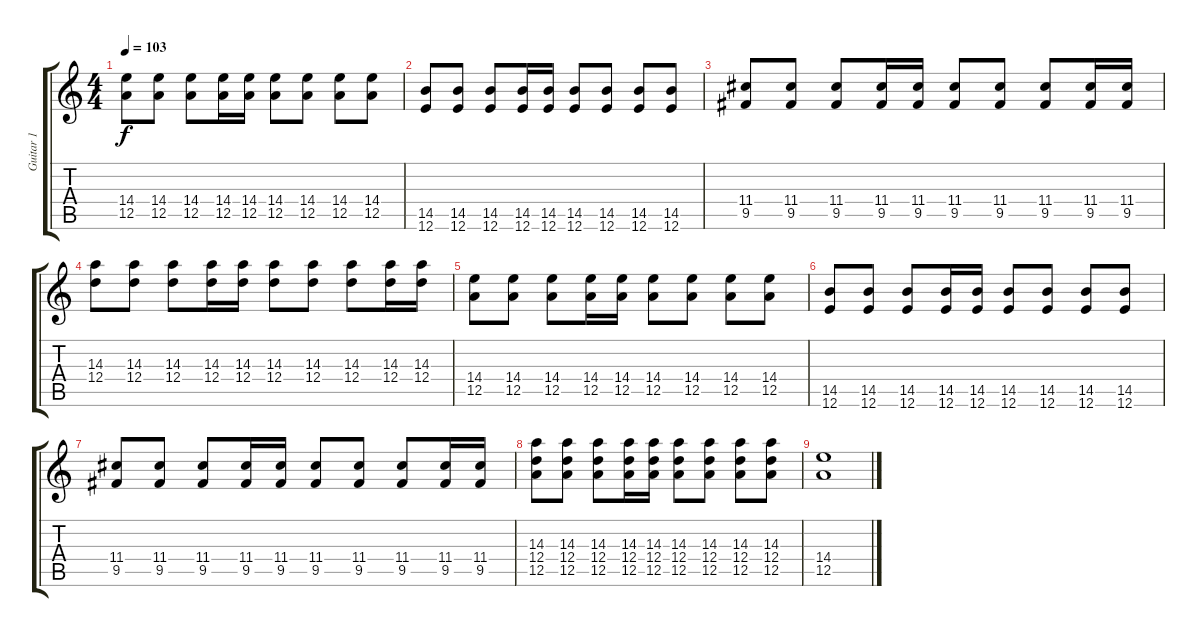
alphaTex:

\track ("Guitar 1" "Guitar 1") {instrument distortionguitar}
\staff {score tabs}
\tuning (E4 B3 G3 D3 A2 E2) {hide}
\ts (4 4)
\tempo 103
\clef g2
\ks c
(14.4 12.5).8{dy f} (14.4 12.5).8 (14.4 12.5).8 (14.4 12.5).16 (14.4 12.5).16 (14.4 12.5).8 (14.4 12.5).8 (14.4 12.5).8 (14.4 12.5).8 |
(14.5 12.6).8 (14.5 12.6).8 (14.5 12.6).8 (14.5 12.6).16 (14.5 12.6).16 (14.5 12.6).8 (14.5 12.6).8 (14.5 12.6).8 (14.5 12.6).8 |
(11.4 9.5).8 (11.4 9.5).8 (11.4 9.5).8 (11.4 9.5).16 (11.4 9.5).16 (11.4 9.5).8 (11.4 9.5).8 (11.4 9.5).8 (11.4 9.5).16 (11.4 9.5).16 |
(14.3 12.4).8 (14.3 12.4).8 (14.3 12.4).8 (14.3 12.4).16 (14.3 12.4).16 (14.3 12.4).8 (14.3 12.4).8 (14.3 12.4).8 (14.3 12.4).16 (14.3 12.4).16 |
(14.4 12.5).8 (14.4 12.5).8 (14.4 12.5).8 (14.4 12.5).16 (14.4 12.5).16 (14.4 12.5).8 (14.4 12.5).8 (14.4 12.5).8 (14.4 12.5).8 |
(14.5 12.6).8 (14.5 12.6).8 (14.5 12.6).8 (14.5 12.6).16 (14.5 12.6).16 (14.5 12.6).8 (14.5 12.6).8 (14.5 12.6).8 (14.5 12.6).8 |
(11.4 9.5).8 (11.4 9.5).8 (11.4 9.5).8 (11.4 9.5).16 (11.4 9.5).16 (11.4 9.5).8 (11.4 9.5).8 (11.4 9.5).8 (11.4 9.5).16 (11.4 9.5).16 |
(14.3 12.4 12.5).8 (14.3 12.4 12.5).8 (14.3 12.4 12.5).8 (14.3 12.4 12.5).16 (14.3 12.4 12.5).16 (14.3 12.4 12.5).8 (14.3 12.4 12.5).8 (14.3 12.4 12.5).8 (14.3 12.4 12.5).8 |
(14.4 12.5).1
